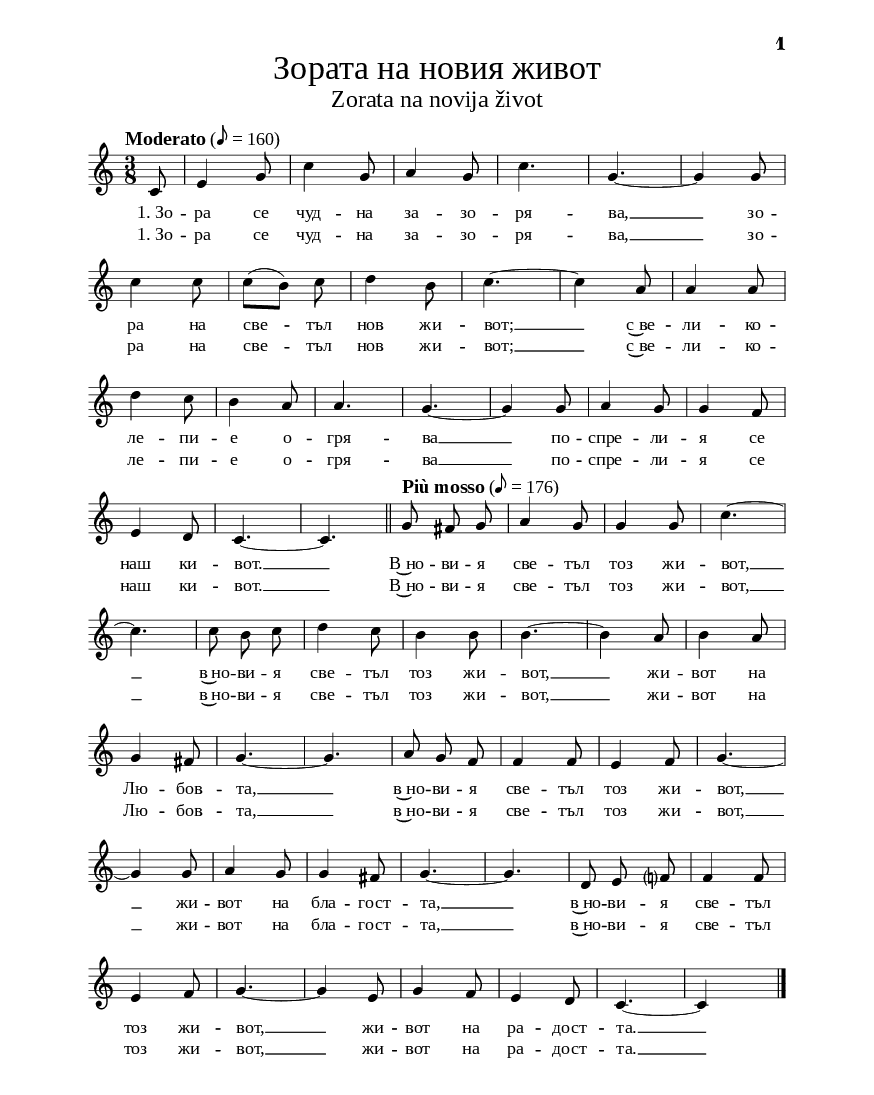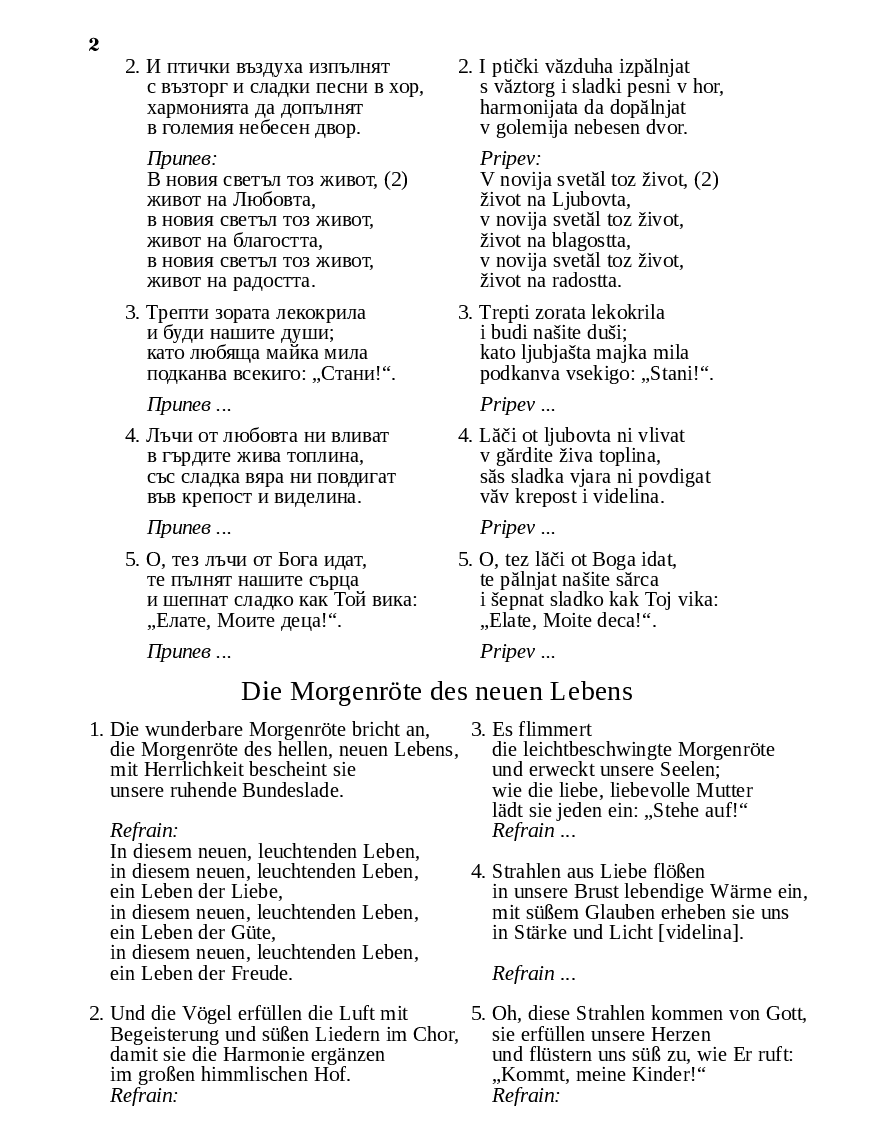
\version "2.24.3"

% include paper part and global functions
\include "include/globals.ily"

\bookpart {
  \label #'ref016
  \tocItem \markup "Зората на новия живот – Zorata na novija život"
  \include "include/bookpart-paper.ily"
  \score {
    \include "include/score-layout.ily"

    \new Voice \absolute  {
      \clef treble
      \key c \major
      \time 3/8
      \tempoFunc "Moderato" 8 "160"
      \partial 8
      \autoBeamOff
      c'8 |e'4 g'8|c''4 g'8 |a'4 g'8 |c''4.| g'4. ~ |  g'4 g'8 |\break
      c''4 c''8| \once \autoBeamOn c''8 ([  b'8  ])  \noBeam  c''8 |d''4 b'8  |c''4. ~ | c''4  a'8| a'4 a'8| \break
      d''4  c''8| b'4 a'8| a'4. | g'4. ~ | g'4  g'8 | a'4 g'8 | g'4 f'8 | \break
      e'4 d'8| c'4. ~ | c'4.  | \bar "||"
      \tempoFunc "Più mosso" 8 "176"
      g'8  fis'8 g'8 | a'4 g'8 | g'4 g'8 | c''4. ~ | \break
      c''4.  | c''8 b'8 c''8| d''4 c''8 | b'4  b'8 | b'4. ~ | b'4   a'8| b'4 a'8 | \break
      g'4 fis'8 | g'4. ~ | g'4.  | a'8 g'8 f'8 | f'4 f'8 | e'4 f'8 | g'4. ~ | \break
      g'4  g'8 | a'4 g'8 | g'4 fis'8 | g'4. ~ | g'4. | d'8 e'8 f'?8| f'4 f'8 | \break
      e'4 f'8 | g'4. ~ |g'4  e'8 | g'4 f'8 | e'4 d'8 | c'4. ~ | c' 4 s8 | \bar "|."
    }

    \addlyrics {
      "1. Зо" -- ра се чуд -- на за -- зо -- ря -- ва, __ зо --
      ра на све -- тъл нов жи -- вот; __ с~ве -- ли -- ко --
      ле -- пи -- е о -- гря -- ва __  по -- спре -- ли -- я се
      наш ки -- вот. __  В~но -- ви -- я све -- тъл тоз жи -- вот, __
      в~но -- ви -- я све -- тъл тоз жи -- вот, __  жи -- вот на
      Лю -- бов -- та, __   в~но -- ви -- я све -- тъл тоз жи -- вот, __
      жи -- вот на бла -- гост -- та, __  в~но -- ви -- я све -- тъл
      тоз жи -- вот, __  жи -- вот на ра -- дост -- та. __
    }

    \addlyrics {
      "1. Зо" -- ра се чуд -- на за -- зо -- ря -- ва, __ зо --
      ра на све -- тъл нов жи -- вот; __ с~ве -- ли -- ко --
      ле -- пи -- е о -- гря -- ва __  по -- спре -- ли -- я се
      наш ки -- вот. __  В~но -- ви -- я све -- тъл тоз жи -- вот, __
      в~но -- ви -- я све -- тъл тоз жи -- вот, __  жи -- вот на
      Лю -- бов -- та, __   в~но -- ви -- я све -- тъл тоз жи -- вот, __
      жи -- вот на бла -- гост -- та, __  в~но -- ви -- я све -- тъл
      тоз жи -- вот, __  жи -- вот на ра -- дост -- та. __
    }

    \header {
      title = \titleFunc "Зората на новия живот" "Zorata na novija život"
    }

    \midi{}
  } % score

  \pageBreak

  \markup \fontsize #+2.3 {
    \hspace #5
    \override #'(baseline-skip . 2.8)
    
    \column {
      \line { 2. И птички въздуха изпълнят }
      \line {   "   " с възторг и сладки песни в хор, }
      \line {   "   " хармонията да допълнят }
      \line {   "   " в големия небесен двор.}

      \vspace #0.5
      \line { "   " \italic {Припев: } }
      \line {  "   " В новия светъл тоз живот, (2) }
      \line { "   " живот на Любовта, }
      \line {  "   " в новия светъл тоз живот,}
      \line { "   " живот на благостта, }
      \line { "   "  в новия светъл тоз живот,}
      \line {  "   " живот на радостта.}
       \vspace #0.5

      \line { 3. Трепти зората лекокрила  }
      \line {   "   " и буди нашите души; }
      \line {   "   " като любяща майка мила}
      \line {   "   " подканва всекиго: „Стани!“.}

      \vspace #0.5
      \line { "   " \italic {Припев ...} }
       \vspace #0.5

      \line { 4. Лъчи от  любовта ни вливат }
      \line {   "   " в гърдите жива топлина, }
      \line {   "   " със сладка вяра ни повдигат }
      \line {   "   " във крепост и виделина. }

      \vspace #0.5
      \line { "   " \italic {Припев ...} }
       \vspace #0.5

      \line { 5.  О, тез лъчи от Бога идат, }
      \line {   "   " те пълнят нашите сърца }
      \line {   "   " и шепнат сладко как Той вика: }
      \line {   "   " „Елате, Mоите деца!“. }
       \vspace #0.5
      \line { "   " \italic {Припев ...} }
     \vspace #0.5
    }

    \hspace #4
    \override #'(baseline-skip . 2.8)
     \column {
      \line { 2. I ptički văzduha izpălnjat }
      \line {   "   " s văztorg i sladki pesni v hor, }
      \line {   "   " harmonijata da dopălnjat }
      \line {   "   " v golemija nebesen dvor.}

      \vspace #0.5
      \line { "   " \italic {Pripev: } }
      \line {  "   " V novija svetăl toz život, (2) }
      \line { "   " život na Ljubovta, }
      \line {  "   " v novija svetăl toz život,}
      \line { "   " život na blagostta, }
      \line { "   "  v novija svetăl toz život,}
      \line {  "   " život na radostta.}
       \vspace #0.5

      \line { 3. Trepti zorata lekokrila  }
      \line {   "   " i budi našite duši; }
      \line {   "   " kato ljubjašta majka mila}
      \line {   "   " podkanva vsekigo: „Stani!“.}

      \vspace #0.5
      \line { "   " \italic {Pripev ...} }
       \vspace #0.5

      \line { 4. Lăči ot  ljubovta ni vlivat }
      \line {   "   " v gărdite živa toplina, }
      \line {   "   " săs sladka vjara ni povdigat }
      \line {   "   " văv krepost i videlina. }

      \vspace #0.5
      \line { "   " \italic {Pripev ...} }
       \vspace #0.5

      \line { 5.  O, tez lăči ot Boga idat, }
      \line {   "   " te pălnjat našite sărca }
      \line {   "   " i šepnat sladko kak Toj vika: }
      \line {   "   " „Elate, Moite deca!“. }
       \vspace #0.5
      \line { "   " \italic {Pripev ...} }
     \vspace #0.5
    }
  } % markup

  \markup \empty-one

  % include foreign translation(s) of the song
  \version "2.24.3"

\markup \fill-line { \fontsize #deTitleFontSize "Die Morgenröte des neuen Lebens" }
\markup \null
\markup \null
\markup \fontsize #+2.3 {

  \override #'(baseline-skip . 2.8)

  \column {
    \line { 1. Die wunderbare Morgenröte bricht an, }
    \line {   "   " die Morgenröte des hellen, neuen Lebens, }
    \line {   "   " mit Herrlichkeit bescheint sie}
    \line {   "   " unsere ruhende Bundeslade.}
    \line { " " }
    \line { "   " \italic { Refrain:}  }
    \line {   "   "In diesem neuen, leuchtenden Leben, }
     \line {   "   "in diesem neuen, leuchtenden Leben, }
    \line {   "   "ein Leben der Liebe, }
    \line {   "   " in diesem neuen, leuchtenden Leben, }
    \line {   "   " ein Leben der Güte, }
    \line {   "   "in diesem neuen, leuchtenden Leben, }
    \line {   "   "ein Leben der Freude.}

    \line { " " }
    \line { 2. Und die Vögel erfüllen die Luft mit }
    \line {   "   "Begeisterung und süßen Liedern im Chor, }
    \line {   "   " damit sie die Harmonie ergänzen }
    \line {   "   " im großen himmlischen Hof. }

    \line { "   " \italic { Refrain:}  }

  }
 \hspace #1
  \override #'(baseline-skip . 2.8)
 

  \column {
    \line { 3. Es flimmert  }
    \line {   "   " die leichtbeschwingtе Morgenröte }
    \line {   "   " und erweckt unsere Seelen; }
    \line {   "   " wie die liebe, liebevolle Mutter }
    \line {   "   " lädt sie jeden ein: „Stehe auf!“ }
    \line { "   " \italic { Refrain } ... }
    \line { " " }

    \line { 4. Strahlen aus Liebe flößen }
    \line {   "   " in unsere Brust lebendige Wärme ein, }
    \line {   "   " mit süßem Glauben erheben sie uns }
    \line {   "   " in Stärke und Licht [videlina].}

    \line { " " }
    \line { "   " \italic { Refrain } ... }

    \line { " " }
    \line { 5. Oh, diese Strahlen kommen von Gott, }
    \line {   "   " sie erfüllen unsere Herzen }
    \line {   "   " und flüstern uns süß zu, wie Er ruft: }
    \line {   "   " „Kommt, meine Kinder!“}
    \line { "   " \italic { Refrain:}  }

  }
}


} % bookpart
